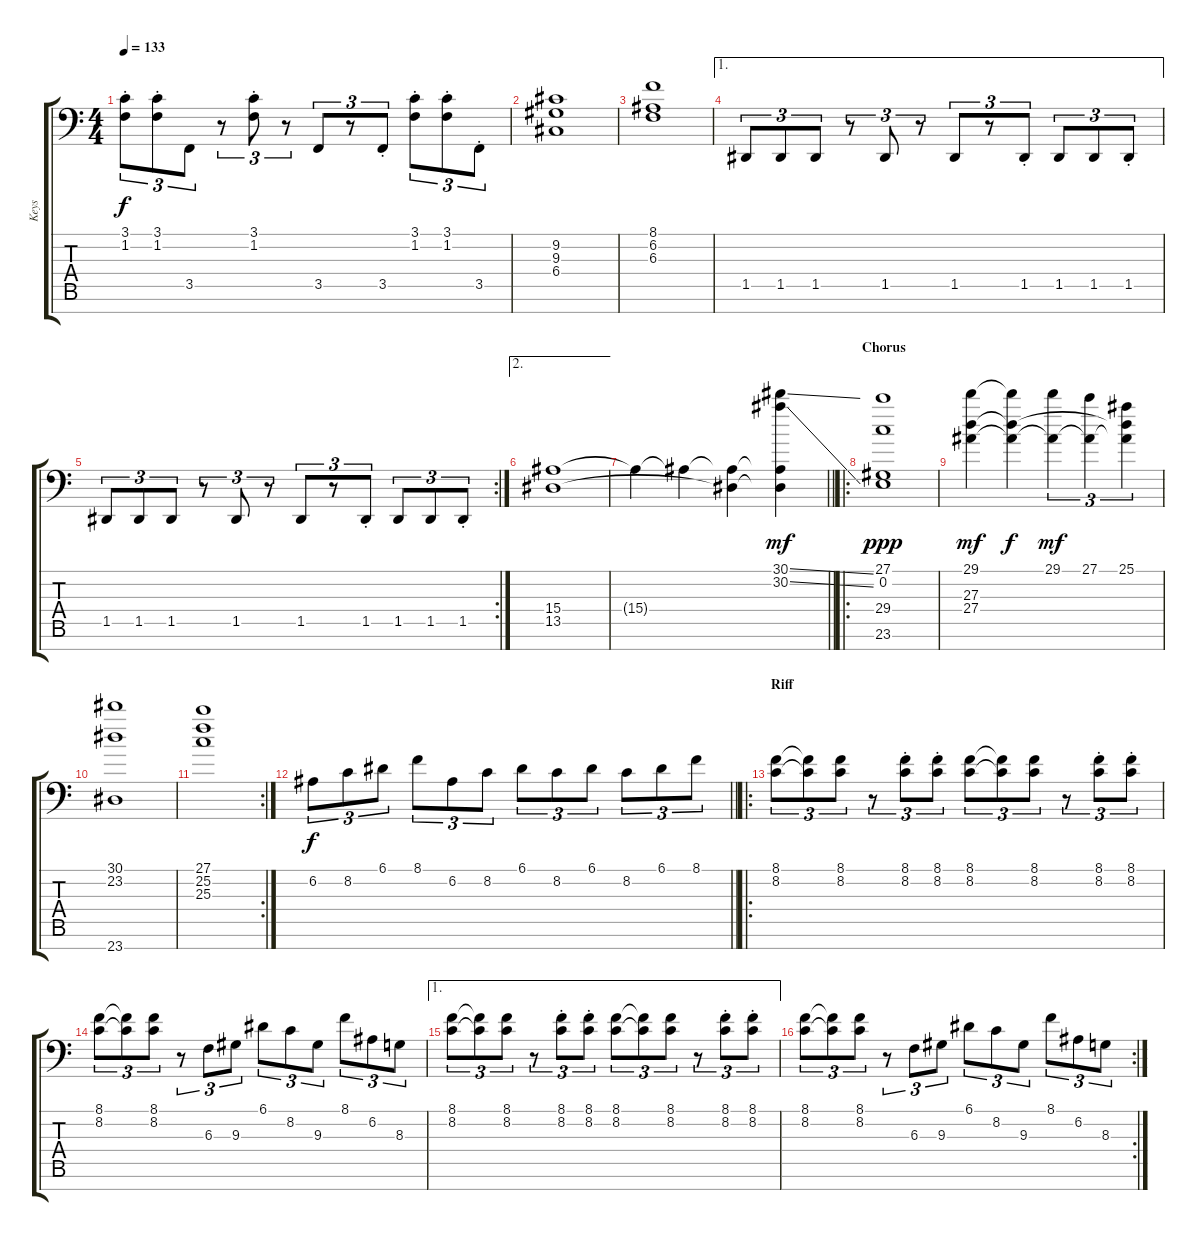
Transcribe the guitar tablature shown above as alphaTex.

\track ("Keys" "Keys") {instrument rockorgan}
\staff {score tabs}
\tuning (A3 E3 B2 G2 D2 A1 E1) {hide}
\ts (4 4)
\tempo 133
\clef f4
\ks c
(3.1{st} 1.2{st}).8{tu (3 2) dy f} (3.1{st} 1.2{st}).8{tu (3 2)} 3.5.8{tu (3 2)} r.8{tu (3 2)} (3.1{st} 1.2).8{tu (3 2)} r.8{tu (3 2)} 3.5.8{tu (3 2)} r.8{tu (3 2)} 3.5{st}.8{tu (3 2)} (3.1{st} 1.2{st}).8{tu (3 2)} (3.1{st} 1.2{st}).8{tu (3 2)} 3.5{st}.8{tu (3 2)} |
(9.2 9.3 6.4).1 |
(8.1 6.2 6.3).1 |
\ae 1
1.5.8{tu (3 2)} 1.5.8{tu (3 2)} 1.5.8{tu (3 2)} r.8{tu (3 2)} 1.5.8{tu (3 2)} r.8{tu (3 2)} 1.5.8{tu (3 2)} r.8{tu (3 2)} 1.5{st}.8{tu (3 2)} 1.5.8{tu (3 2)} 1.5.8{tu (3 2)} 1.5{st}.8{tu (3 2)} |
\rc 2
1.5.8{tu (3 2)} 1.5.8{tu (3 2)} 1.5.8{tu (3 2)} r.8{tu (3 2)} 1.5.8{tu (3 2)} r.8{tu (3 2)} 1.5.8{tu (3 2)} r.8{tu (3 2)} 1.5{st}.8{tu (3 2)} 1.5.8{tu (3 2)} 1.5.8{tu (3 2)} 1.5{st}.8{tu (3 2)} |
\ae 2
(15.4 13.5).1 |
\barLineRight lightlight
15.4{t}.4 15.4{t}.4 (15.4{t} 13.5{t}).4 (30.1{ss} 30.2{ss} 15.4{t} 13.5{t}).4{dy mf} |
\ro
\section ("" "Chorus")
(27.1 0.2 29.4 23.6).1{dy ppp volume 11} |
(29.1 27.3 27.4).4{dy mf} (29.1{t} 27.3{t} 27.4{t}).4{dy f} (29.1 27.4{t}).4{tu (3 2) dy mf} (27.1 27.4{t}).4{tu (3 2)} (25.1 27.3{t} 27.4{t}).4{tu (3 2)} |
(30.1 23.2 23.7).1 |
\rc 2
(27.1 25.2 25.3).1 |
\barLineRight lightlight
6.2.8{tu (3 2) dy f} 8.2.8{tu (3 2)} 6.1.8{tu (3 2)} 8.1.8{tu (3 2)} 6.2.8{tu (3 2)} 8.2.8{tu (3 2)} 6.1.8{tu (3 2)} 8.2.8{tu (3 2)} 6.1.8{tu (3 2)} 8.2.8{tu (3 2)} 6.1.8{tu (3 2)} 8.1.8{tu (3 2)} |
\ro
\section ("" "Riff")
(8.1 8.2).8{tu (3 2)} (8.1{t} 8.2{t}).8{tu (3 2)} (8.1 8.2).8{tu (3 2)} r.8{tu (3 2)} (8.1{st} 8.2{st}).8{tu (3 2)} (8.1{st} 8.2{st}).8{tu (3 2)} (8.1 8.2).8{tu (3 2)} (8.1{t} 8.2{t}).8{tu (3 2)} (8.1 8.2).8{tu (3 2)} r.8{tu (3 2)} (8.1{st} 8.2{st}).8{tu (3 2)} (8.1{st} 8.2{st}).8{tu (3 2)} |
(8.1 8.2).8{tu (3 2)} (8.1{t} 8.2{t}).8{tu (3 2)} (8.1 8.2).8{tu (3 2)} r.8{tu (3 2)} 6.3.8{tu (3 2)} 9.3.8{tu (3 2)} 6.1.8{tu (3 2)} 8.2.8{tu (3 2)} 9.3.8{tu (3 2)} 8.1.8{tu (3 2)} 6.2.8{tu (3 2)} 8.3.8{tu (3 2)} |
\ae 1
(8.1 8.2).8{tu (3 2)} (8.1{t} 8.2{t}).8{tu (3 2)} (8.1 8.2).8{tu (3 2)} r.8{tu (3 2)} (8.1{st} 8.2{st}).8{tu (3 2)} (8.1{st} 8.2{st}).8{tu (3 2)} (8.1 8.2).8{tu (3 2)} (8.1{t} 8.2{t}).8{tu (3 2)} (8.1 8.2).8{tu (3 2)} r.8{tu (3 2)} (8.1{st} 8.2{st}).8{tu (3 2)} (8.1{st} 8.2{st}).8{tu (3 2)} |
\rc 2
(8.1 8.2).8{tu (3 2)} (8.1{t} 8.2{t}).8{tu (3 2)} (8.1 8.2).8{tu (3 2)} r.8{tu (3 2)} 6.3.8{tu (3 2)} 9.3.8{tu (3 2)} 6.1.8{tu (3 2)} 8.2.8{tu (3 2)} 9.3.8{tu (3 2)} 8.1.8{tu (3 2)} 6.2.8{tu (3 2)} 8.3.8{tu (3 2)}
